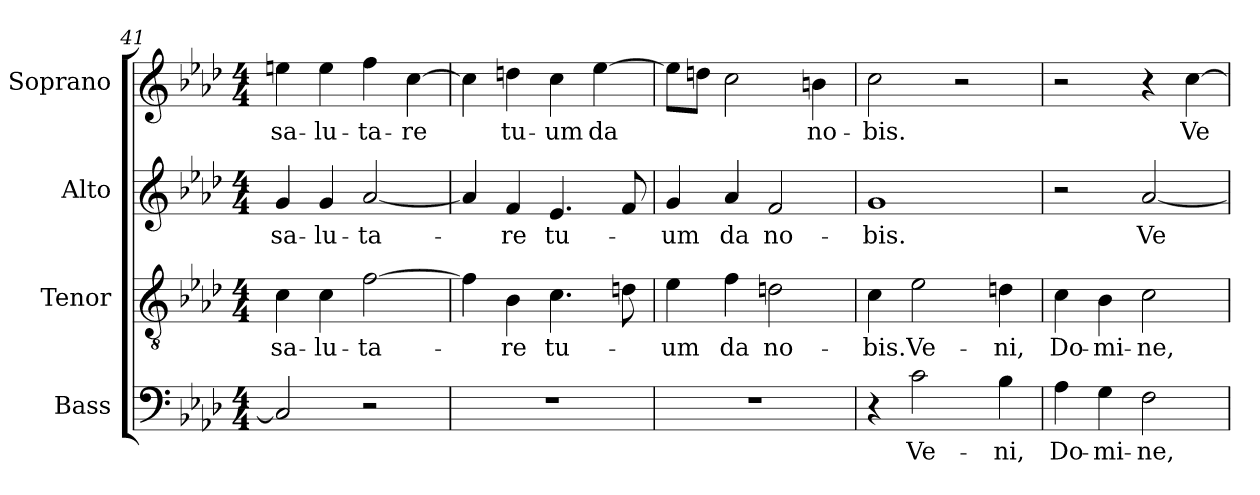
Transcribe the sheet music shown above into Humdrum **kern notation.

**kern	**text	**kern	**text	**kern	**text	**kern	**text
*part4	*part4	*part3	*part3	*part2	*part2	*part1	*part1
*staff4	*staff4	*staff3	*staff3	*staff2	*staff2	*staff1	*staff1
*I"Bass	*	*I"Tenor	*	*I"Alto	*	*I"Soprano	*
*I'B.	*	*I'T.	*	*I'A.	*	*I'S.	*
!!LO:PB:g=z
*clefF4	*	*clefGv2	*	*clefG2	*	*clefG2	*
*	*	*ITrd7c12	*	*	*	*	*
*k[b-e-a-d-]	*	*k[b-e-a-d-]	*	*k[b-e-a-d-]	*	*k[b-e-a-d-]	*
*A-:	*	*A-:	*	*A-:	*	*A-:	*
*M4/4	*	*M4/4	*	*M4/4	*	*M4/4	*
=41	=41	=41	=41	=41	=41	=41	=41
!	!	!	!LO:LY:b:color=#000000	!	!	!	!
!	!	!	!	!	!LO:LY:b:color=#000000	!	!
!	!	!	!	!	!	!	!LO:LY:b:color=#000000
2Ci/]	.	4Ci\	sa-	4gi/	sa-	4eeni\	sa-
!	!	!	!LO:LY:b:color=#000000	!	!	!	!
!	!	!	!	!	!LO:LY:b:color=#000000	!	!
!	!	!	!	!	!	!	!LO:LY:b:color=#000000
.	.	4Ci\	-lu-	4gi/	-lu-	4eei\	-lu-
!	!	!	!LO:LY:b:color=#000000	!	!	!	!
!	!	!	!	!	!LO:LY:b:color=#000000	!	!
!	!	!	!	!	!	!	!LO:LY:b:color=#000000
2r	.	[2Fi\	-ta-	[2a-i/	-ta-	4ffi\	-ta-
!	!	!	!	!	!	!	!LO:LY:b:color=#000000
.	.	.	.	.	.	[4cci\	-re
=42	=42	=42	=42	=42	=42	=42	=42
1r	.	4Fi\]	.	4a-i/]	.	4cci\]	.
!	!	!	!LO:LY:b:color=#000000	!	!	!	!
!	!	!	!	!	!LO:LY:b:color=#000000	!	!
!	!	!	!	!	!	!	!LO:LY:b:color=#000000
.	.	4BB-i\	-re	4fi/	-re	4ddni\	tu-
!	!	!	!LO:LY:b:color=#000000	!	!	!	!
!	!	!	!	!	!LO:LY:b:color=#000000	!	!
!	!	!	!	!	!	!	!LO:LY:b:color=#000000
.	.	4.Ci\	tu-	4.e-i/	tu-	4cci\	-um
!	!	!	!	!	!	!	!LO:LY:b:color=#000000
.	.	.	.	.	.	[4ee-i\	da
.	.	8Dni\	.	8fi/	.	.	.
=43	=43	=43	=43	=43	=43	=43	=43
!	!	!	!LO:LY:b:color=#000000	!	!	!	!
!	!	!	!	!	!LO:LY:b:color=#000000	!	!
1r	.	4E-i\	-um	4gi/	-um	8ee-i\L]	.
.	.	.	.	.	.	8ddni\J	.
!	!	!	!LO:LY:b:color=#000000	!	!	!	!
!	!	!	!	!	!LO:LY:b:color=#000000	!	!
.	.	4Fi\	da	4a-i/	da	2cci\	.
!	!	!	!LO:LY:b:color=#000000	!	!	!	!
!	!	!	!	!	!LO:LY:b:color=#000000	!	!
.	.	2Dni\	no-	2fi/	no-	.	.
!	!	!	!	!	!	!	!LO:LY:b:color=#000000
.	.	.	.	.	.	4bni\	no-
=44	=44	=44	=44	=44	=44	=44	=44
!	!	!	!LO:LY:b:color=#000000	!	!	!	!
!	!	!	!	!	!LO:LY:b:color=#000000	!	!
!	!	!	!	!	!	!	!LO:LY:b:color=#000000
4r	.	4Ci\	-bis.	1gi	-bis.	2cci\	-bis.
!	!LO:LY:b:color=#000000	!	!	!	!	!	!
!	!	!	!LO:LY:b:color=#000000	!	!	!	!
2ci\	Ve-	2E-i\	Ve-	.	.	.	.
.	.	.	.	.	.	2r	.
!	!LO:LY:b:color=#000000	!	!	!	!	!	!
!	!	!	!LO:LY:b:color=#000000	!	!	!	!
4B-i\	-ni,	4Dni\	-ni,	.	.	.	.
=45	=45	=45	=45	=45	=45	=45	=45
!	!LO:LY:b:color=#000000	!	!	!	!	!	!
!	!	!	!LO:LY:b:color=#000000	!	!	!	!
4A-i\	Do-	4Ci\	Do-	2r	.	2r	.
!	!LO:LY:b:color=#000000	!	!	!	!	!	!
!	!	!	!LO:LY:b:color=#000000	!	!	!	!
4Gi\	-mi-	4BB-i\	-mi-	.	.	.	.
!	!LO:LY:b:color=#000000	!	!	!	!	!	!
!	!	!	!LO:LY:b:color=#000000	!	!	!	!
!	!	!	!	!	!LO:LY:b:color=#000000	!	!
2Fi\	-ne,	2Ci\	-ne,	[2a-i/	Ve-	4r	.
!	!	!	!	!	!	!	!LO:LY:b:color=#000000
.	.	.	.	.	.	[4cci\	Ve-
=	=	=	=	=	=	=	=
*-	*-	*-	*-	*-	*-	*-	*-
